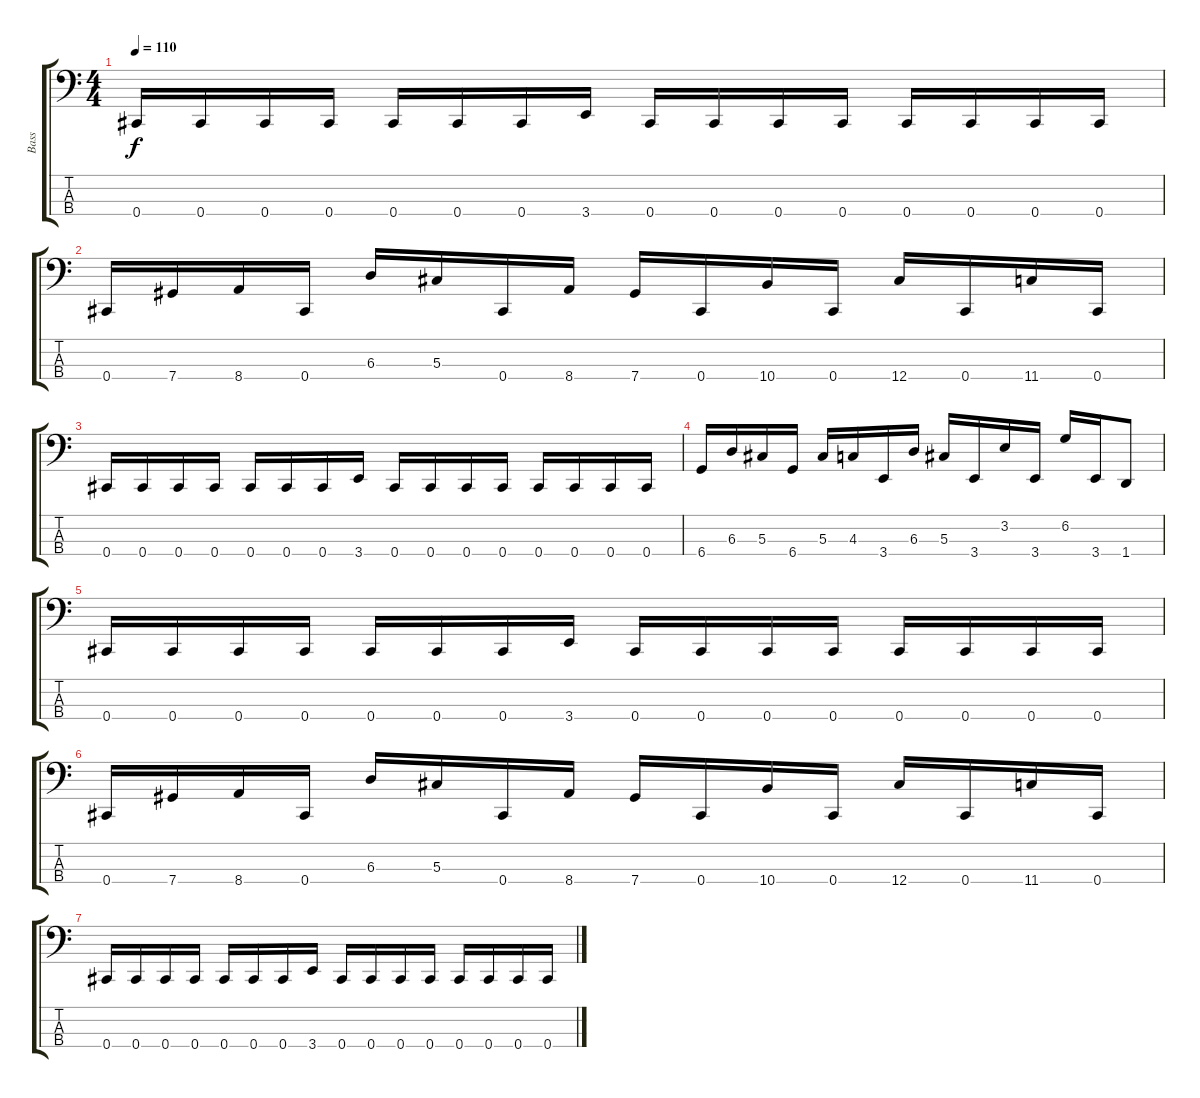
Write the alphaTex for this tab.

\track ("Bass" "Bass") {instrument electricbassfinger}
\staff {score tabs}
\tuning (Gb2 Db2 Ab1 Db1) {hide}
\ts (4 4)
\tempo 110
\clef f4
\ks c
0.4.16{dy f} 0.4.16 0.4.16 0.4.16 0.4.16 0.4.16 0.4.16 3.4.16 0.4.16 0.4.16 0.4.16 0.4.16 0.4.16 0.4.16 0.4.16 0.4.16 |
0.4.16 7.4.16 8.4.16 0.4.16 6.3.16 5.3.16 0.4.16 8.4.16 7.4.16 0.4.16 10.4.16 0.4.16 12.4.16 0.4.16 11.4.16 0.4.16 |
0.4.16 0.4.16 0.4.16 0.4.16 0.4.16 0.4.16 0.4.16 3.4.16 0.4.16 0.4.16 0.4.16 0.4.16 0.4.16 0.4.16 0.4.16 0.4.16 |
6.4.16 6.3.16 5.3.16 6.4.16 5.3.16 4.3.16 3.4.16 6.3.16 5.3.16 3.4.16 3.2.16 3.4.16 6.2.16 3.4.16 1.4.8 |
0.4.16 0.4.16 0.4.16 0.4.16 0.4.16 0.4.16 0.4.16 3.4.16 0.4.16 0.4.16 0.4.16 0.4.16 0.4.16 0.4.16 0.4.16 0.4.16 |
0.4.16 7.4.16 8.4.16 0.4.16 6.3.16 5.3.16 0.4.16 8.4.16 7.4.16 0.4.16 10.4.16 0.4.16 12.4.16 0.4.16 11.4.16 0.4.16 |
0.4.16 0.4.16 0.4.16 0.4.16 0.4.16 0.4.16 0.4.16 3.4.16 0.4.16 0.4.16 0.4.16 0.4.16 0.4.16 0.4.16 0.4.16 0.4.16
